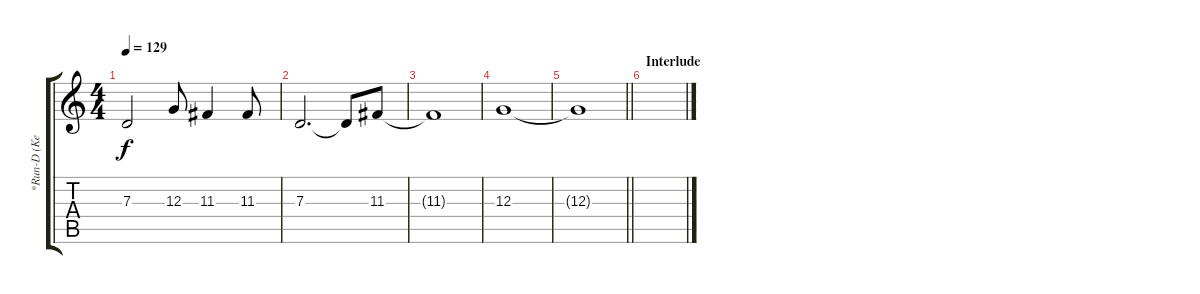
\track ("*Run-D (Keyboard 2)" "*Run-D (Ke") {instrument lead2sawtooth}
\staff {score tabs}
\tuning (E4 B3 G3 D3 A2 E2) {hide}
\ts (4 4)
\tempo 129
\clef g2
\ks c
7.3{t}.2{dy f} 12.3.8 11.3.4 11.3.8 |
7.3.2{d} 7.3{t}.8 11.3.8 |
11.3{t}.1 |
12.3.1 |
\barLineRight lightlight
12.3{t}.1 |
\section ("" "Interlude")
